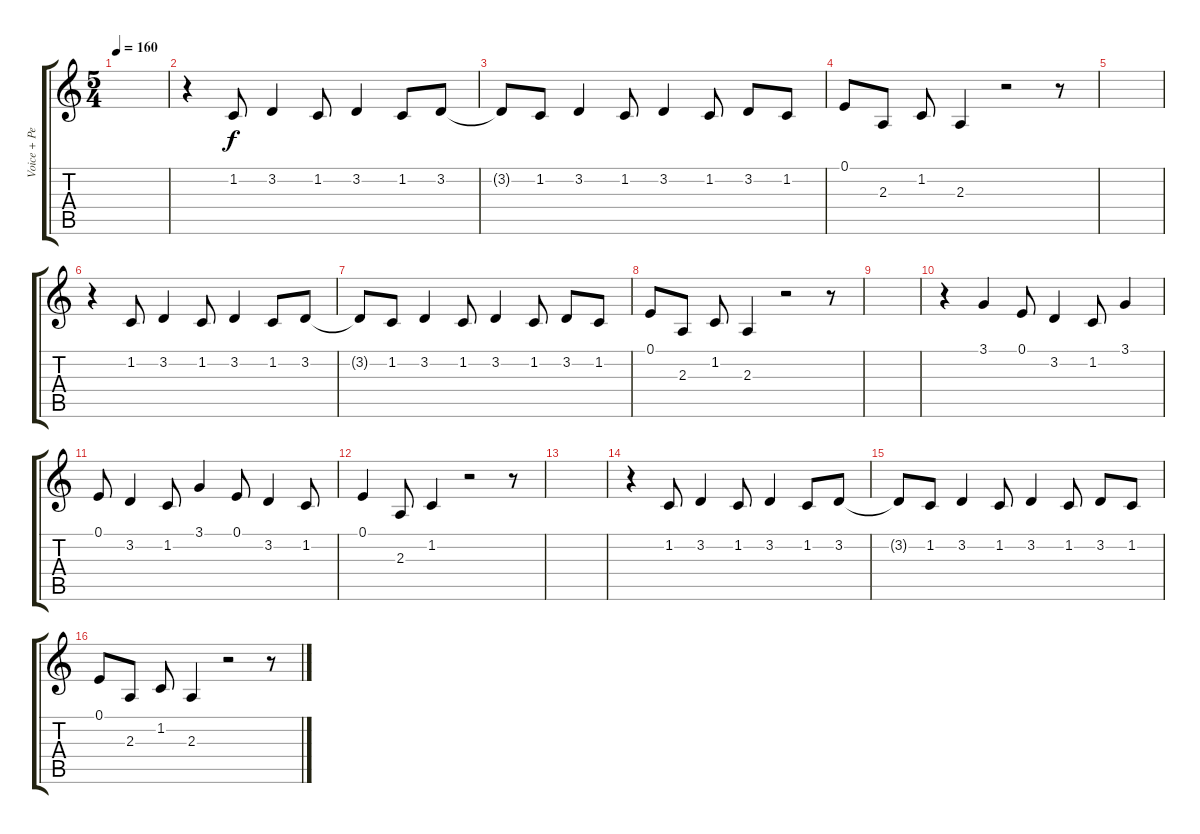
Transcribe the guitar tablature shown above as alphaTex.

\track ("Voice + Percussion" "Voice + Pe") {instrument flute}
\staff {score tabs}
\tuning (E4 B3 G3 D3 A2 E2) {hide}
\ts (5 4)
\tempo 160
\clef g2
\ks c
|
r.4{instrument flute} 1.2.8 3.2.4 1.2.8 3.2.4 1.2.8 3.2.8 |
3.2{t}.8 1.2.8 3.2.4 1.2.8 3.2.4 1.2.8 3.2.8 1.2.8 |
0.1.8 2.3.8 1.2.8 2.3.4 r.2 r.8 |
|
r.4{instrument flute} 1.2.8 3.2.4 1.2.8 3.2.4 1.2.8 3.2.8 |
3.2{t}.8 1.2.8 3.2.4 1.2.8 3.2.4 1.2.8 3.2.8 1.2.8 |
0.1.8 2.3.8 1.2.8 2.3.4 r.2 r.8 |
|
r.4 3.1.4 0.1.8 3.2.4 1.2.8 3.1.4 |
0.1.8 3.2.4 1.2.8 3.1.4 0.1.8 3.2.4 1.2.8 |
0.1.4 2.3.8 1.2.4 r.2 r.8 |
|
r.4{instrument flute} 1.2.8 3.2.4 1.2.8 3.2.4 1.2.8 3.2.8 |
3.2{t}.8 1.2.8 3.2.4 1.2.8 3.2.4 1.2.8 3.2.8 1.2.8 |
0.1.8 2.3.8 1.2.8 2.3.4 r.2 r.8
